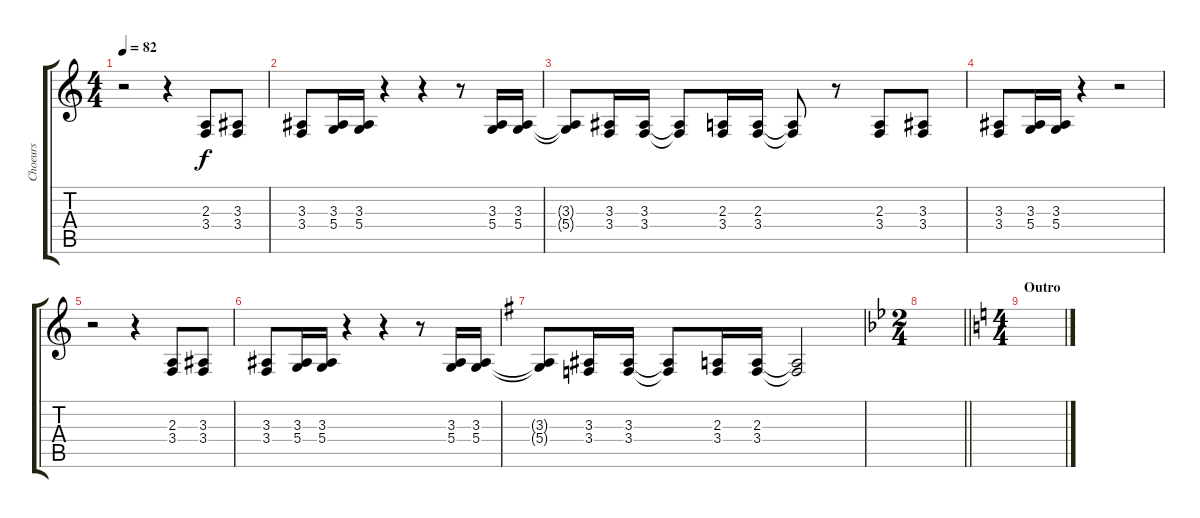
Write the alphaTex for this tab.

\track ("Choeurs" "Choeurs") {instrument voiceoohs}
\staff {score tabs}
\tuning (E4 B3 G3 D3 A2 E2) {hide}
\ts (4 4)
\tempo 82
\clef g2
\ks c
r.2{dy f} r.4 (2.3 3.4).8 (3.3 3.4).8 |
(3.3 3.4).8 (3.3 5.4).16 (3.3 5.4).16 r.4 r.4 r.8 (3.3 5.4).16 (3.3 5.4).16 |
(3.3{t} 5.4{t}).8 (3.3 3.4).16 (3.3 3.4).16 (3.3{t} 3.4{t}).8 (2.3 3.4).16 (2.3 3.4).16 (2.3{t} 3.4{t}).8 r.8 (2.3 3.4).8 (3.3 3.4).8 |
(3.3 3.4).8 (3.3 5.4).16 (3.3 5.4).16 r.4 r.2 |
r.2 r.4 (2.3 3.4).8 (3.3 3.4).8 |
(3.3 3.4).8 (3.3 5.4).16 (3.3 5.4).16 r.4 r.4 r.8 (3.3 5.4).16 (3.3 5.4).16 |
\ks g
(3.3{t} 5.4{t}).8 (3.3 3.4).16 (3.3 3.4).16 (3.3{t} 3.4{t}).8 (2.3 3.4).16 (2.3 3.4).16 (2.3{t} 3.4{t}).2 |
\ts (2 4)
\barLineRight lightlight
\ks bb
|
\ts (4 4)
\section ("" "Outro")
\ks c
